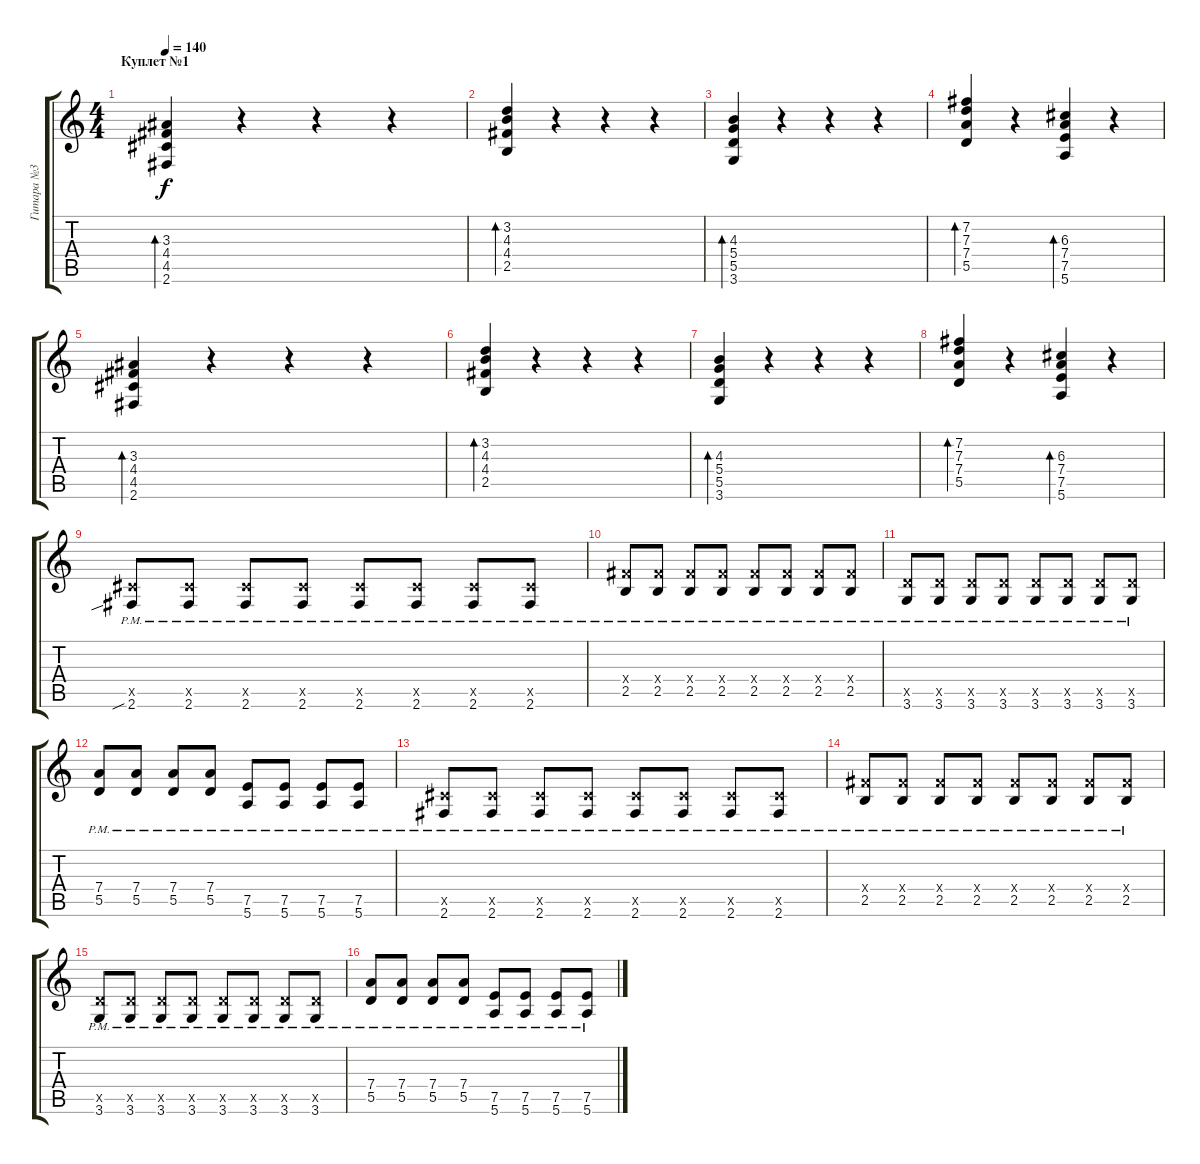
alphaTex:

\track ("Гитара №3" "Гитара №3") {instrument distortionguitar}
\staff {score tabs}
\tuning (E4 B3 G3 D3 A2 E2) {hide}
\ts (4 4)
\section ("" "Куплет №1")
\tempo 140
\clef g2
\ks c
(3.3 4.4 4.5 2.6).4{bd 30 dy f instrument electricguitarclean} r.4 r.4 r.4 |
(3.2 4.3 4.4 2.5).4{bd 30 instrument electricguitarclean} r.4 r.4 r.4 |
(4.3 5.4 5.5 3.6).4{bd 30 instrument electricguitarclean} r.4 r.4 r.4 |
(7.2 7.3 7.4 5.5).4{bd 30 instrument electricguitarclean} r.4 (6.3 7.4 7.5 5.6).4{bd 30} r.4 |
(3.3 4.4 4.5 2.6).4{bd 30 instrument electricguitarclean} r.4 r.4 r.4 |
(3.2 4.3 4.4 2.5).4{bd 30 instrument electricguitarclean} r.4 r.4 r.4 |
(4.3 5.4 5.5 3.6).4{bd 30 instrument electricguitarclean} r.4 r.4 r.4 |
(7.2 7.3 7.4 5.5).4{bd 30 instrument electricguitarclean} r.4 (6.3 7.4 7.5 5.6).4{bd 30} r.4 |
(4.5{x} 2.6{sib pm}).8{instrument distortionguitar} (4.5{x} 2.6{pm}).8 (4.5{x} 2.6{pm}).8 (4.5{x} 2.6{pm}).8 (4.5{x} 2.6{pm}).8 (4.5{x} 2.6{pm}).8 (4.5{x} 2.6{pm}).8 (4.5{x} 2.6{pm}).8 |
(4.4{x} 2.5{pm}).8 (4.4{x} 2.5{pm}).8 (4.4{x} 2.5{pm}).8 (4.4{x} 2.5{pm}).8 (4.4{x} 2.5{pm}).8 (4.4{x} 2.5{pm}).8 (4.4{x} 2.5{pm}).8 (4.4{x} 2.5{pm}).8 |
(5.5{x} 3.6{pm}).8 (5.5{x} 3.6{pm}).8 (5.5{x} 3.6{pm}).8 (5.5{x} 3.6{pm}).8 (5.5{x} 3.6{pm}).8 (5.5{x} 3.6{pm}).8 (5.5{x} 3.6{pm}).8 (5.5{x} 3.6{pm}).8 |
(7.4{pm} 5.5{pm}).8 (7.4{pm} 5.5{pm}).8 (7.4{pm} 5.5{pm}).8 (7.4{pm} 5.5{pm}).8 (7.5{pm} 5.6{pm}).8 (7.5{pm} 5.6{pm}).8 (7.5{pm} 5.6{pm}).8 (7.5{pm} 5.6{pm}).8 |
(4.5{x} 2.6{pm}).8 (4.5{x} 2.6{pm}).8 (4.5{x} 2.6{pm}).8 (4.5{x} 2.6{pm}).8 (4.5{x} 2.6{pm}).8 (4.5{x} 2.6{pm}).8 (4.5{x} 2.6{pm}).8 (4.5{x} 2.6{pm}).8 |
(4.4{x} 2.5{pm}).8 (4.4{x} 2.5{pm}).8 (4.4{x} 2.5{pm}).8 (4.4{x} 2.5{pm}).8 (4.4{x} 2.5{pm}).8 (4.4{x} 2.5{pm}).8 (4.4{x} 2.5{pm}).8 (4.4{x} 2.5{pm}).8 |
(5.5{x} 3.6{pm}).8 (5.5{x} 3.6{pm}).8 (5.5{x} 3.6{pm}).8 (5.5{x} 3.6{pm}).8 (5.5{x} 3.6{pm}).8 (5.5{x} 3.6{pm}).8 (5.5{x} 3.6{pm}).8 (5.5{x} 3.6{pm}).8 |
(7.4{pm} 5.5{pm}).8 (7.4{pm} 5.5{pm}).8 (7.4{pm} 5.5{pm}).8 (7.4{pm} 5.5{pm}).8 (7.5{pm} 5.6{pm}).8 (7.5{pm} 5.6{pm}).8 (7.5{pm} 5.6{pm}).8 (7.5{pm} 5.6{pm}).8
